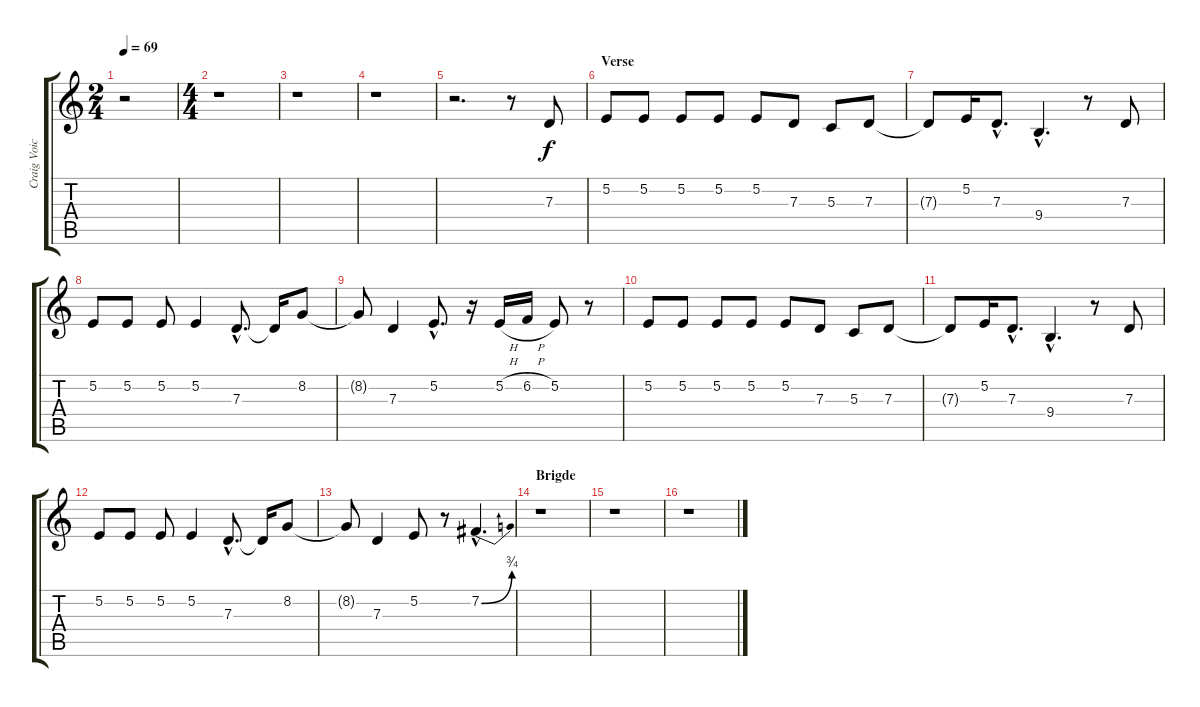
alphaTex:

\track ("Craig Voice" "Craig Voic") {instrument lead2sawtooth}
\staff {score tabs}
\tuning (E4 B3 G3 D3 A2 E2) {hide}
\ts (2 4)
\tempo 69
\clef g2
\ks c
r.2{dy f instrument lead2sawtooth} |
\ts (4 4)
r.1 |
r.1 |
r.1 |
r.2{d} r.8 7.3.8 |
\section ("" "Verse")
5.2.8 5.2.8 5.2.8 5.2.8 5.2.8 7.3.8 5.3.8 7.3.8 |
7.3{t}.8 5.2.16 7.3{hac}.8{d} 9.4{hac}.4{d} r.8 7.3.8 |
5.2.8 5.2.8 5.2.8 5.2.4 7.3{hac}.8{d} 7.3{t}.16 8.2.8 |
8.2{t}.8 7.3.4 5.2{hac}.8{d} r.16 5.2{h}.16 6.2{h}.16 5.2.8 r.8 |
5.2.8 5.2.8 5.2.8 5.2.8 5.2.8 7.3.8 5.3.8 7.3.8 |
7.3{t}.8 5.2.16 7.3{hac}.8{d} 9.4{hac}.4{d} r.8 7.3.8 |
5.2.8 5.2.8 5.2.8 5.2.4 7.3{hac}.8{d} 7.3{t}.16 8.2.8 |
8.2{t}.8 7.3.4 5.2.8 r.8 7.2{be (bend 0 0 60 3) hac}.4{d} |
\section ("" "Brigde")
r.1 |
r.1 |
r.1
